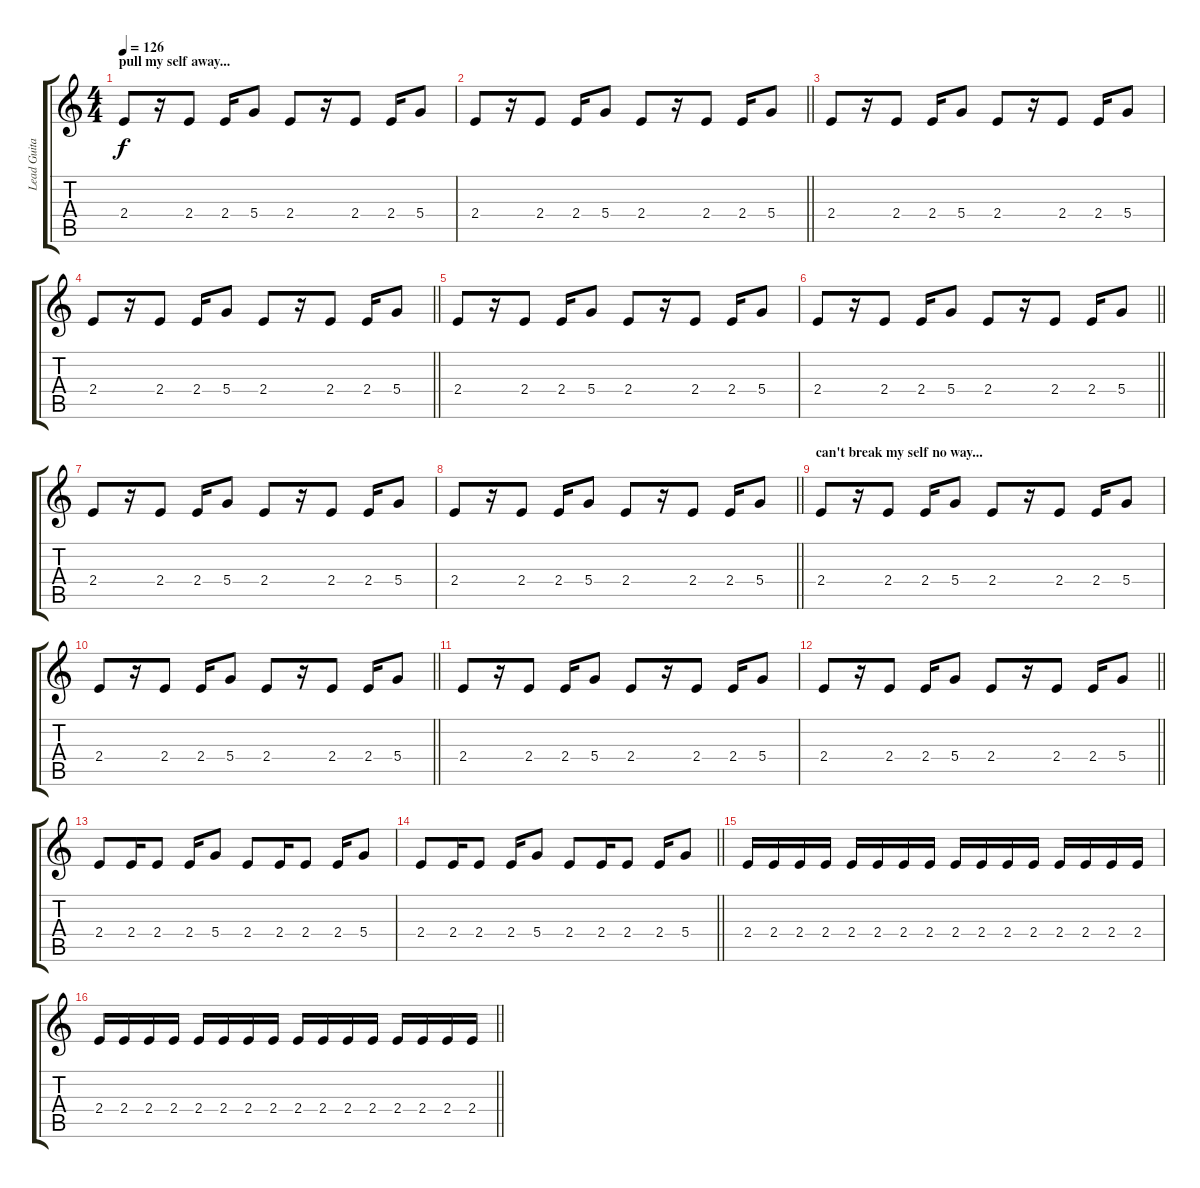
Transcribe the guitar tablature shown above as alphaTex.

\track ("Lead Guitar" "Lead Guita") {instrument electricguitarmuted}
\staff {score tabs}
\tuning (E4 B3 G3 D3 A2 E2) {hide}
\ts (4 4)
\section ("" "pull my self away... ")
\tempo 126
\clef g2
\ks c
2.4.8{dy f} r.16 2.4.8 2.4.16 5.4.8 2.4.8 r.16 2.4.8 2.4.16 5.4.8 |
\barLineRight lightlight
2.4.8 r.16 2.4.8 2.4.16 5.4.8 2.4.8 r.16 2.4.8 2.4.16 5.4.8 |
2.4.8 r.16 2.4.8 2.4.16 5.4.8 2.4.8 r.16 2.4.8 2.4.16 5.4.8 |
\barLineRight lightlight
2.4.8 r.16 2.4.8 2.4.16 5.4.8 2.4.8 r.16 2.4.8 2.4.16 5.4.8 |
2.4.8 r.16 2.4.8 2.4.16 5.4.8 2.4.8 r.16 2.4.8 2.4.16 5.4.8 |
\barLineRight lightlight
2.4.8 r.16 2.4.8 2.4.16 5.4.8 2.4.8 r.16 2.4.8 2.4.16 5.4.8 |
2.4.8 r.16 2.4.8 2.4.16 5.4.8 2.4.8 r.16 2.4.8 2.4.16 5.4.8 |
\barLineRight lightlight
2.4.8 r.16 2.4.8 2.4.16 5.4.8 2.4.8 r.16 2.4.8 2.4.16 5.4.8 |
\section ("" "can't break my self no way...")
2.4.8 r.16 2.4.8 2.4.16 5.4.8 2.4.8 r.16 2.4.8 2.4.16 5.4.8 |
\barLineRight lightlight
2.4.8 r.16 2.4.8 2.4.16 5.4.8 2.4.8 r.16 2.4.8 2.4.16 5.4.8 |
2.4.8 r.16 2.4.8 2.4.16 5.4.8 2.4.8 r.16 2.4.8 2.4.16 5.4.8 |
\barLineRight lightlight
2.4.8 r.16 2.4.8 2.4.16 5.4.8 2.4.8 r.16 2.4.8 2.4.16 5.4.8 |
2.4.8 2.4.16 2.4.8 2.4.16 5.4.8 2.4.8 2.4.16 2.4.8 2.4.16 5.4.8 |
\barLineRight lightlight
2.4.8 2.4.16 2.4.8 2.4.16 5.4.8 2.4.8 2.4.16 2.4.8 2.4.16 5.4.8 |
2.4.16 2.4.16 2.4.16 2.4.16 2.4.16 2.4.16 2.4.16 2.4.16 2.4.16 2.4.16 2.4.16 2.4.16 2.4.16 2.4.16 2.4.16 2.4.16 |
\barLineRight lightlight
2.4.16 2.4.16 2.4.16 2.4.16 2.4.16 2.4.16 2.4.16 2.4.16 2.4.16 2.4.16 2.4.16 2.4.16 2.4.16 2.4.16 2.4.16 2.4.16
